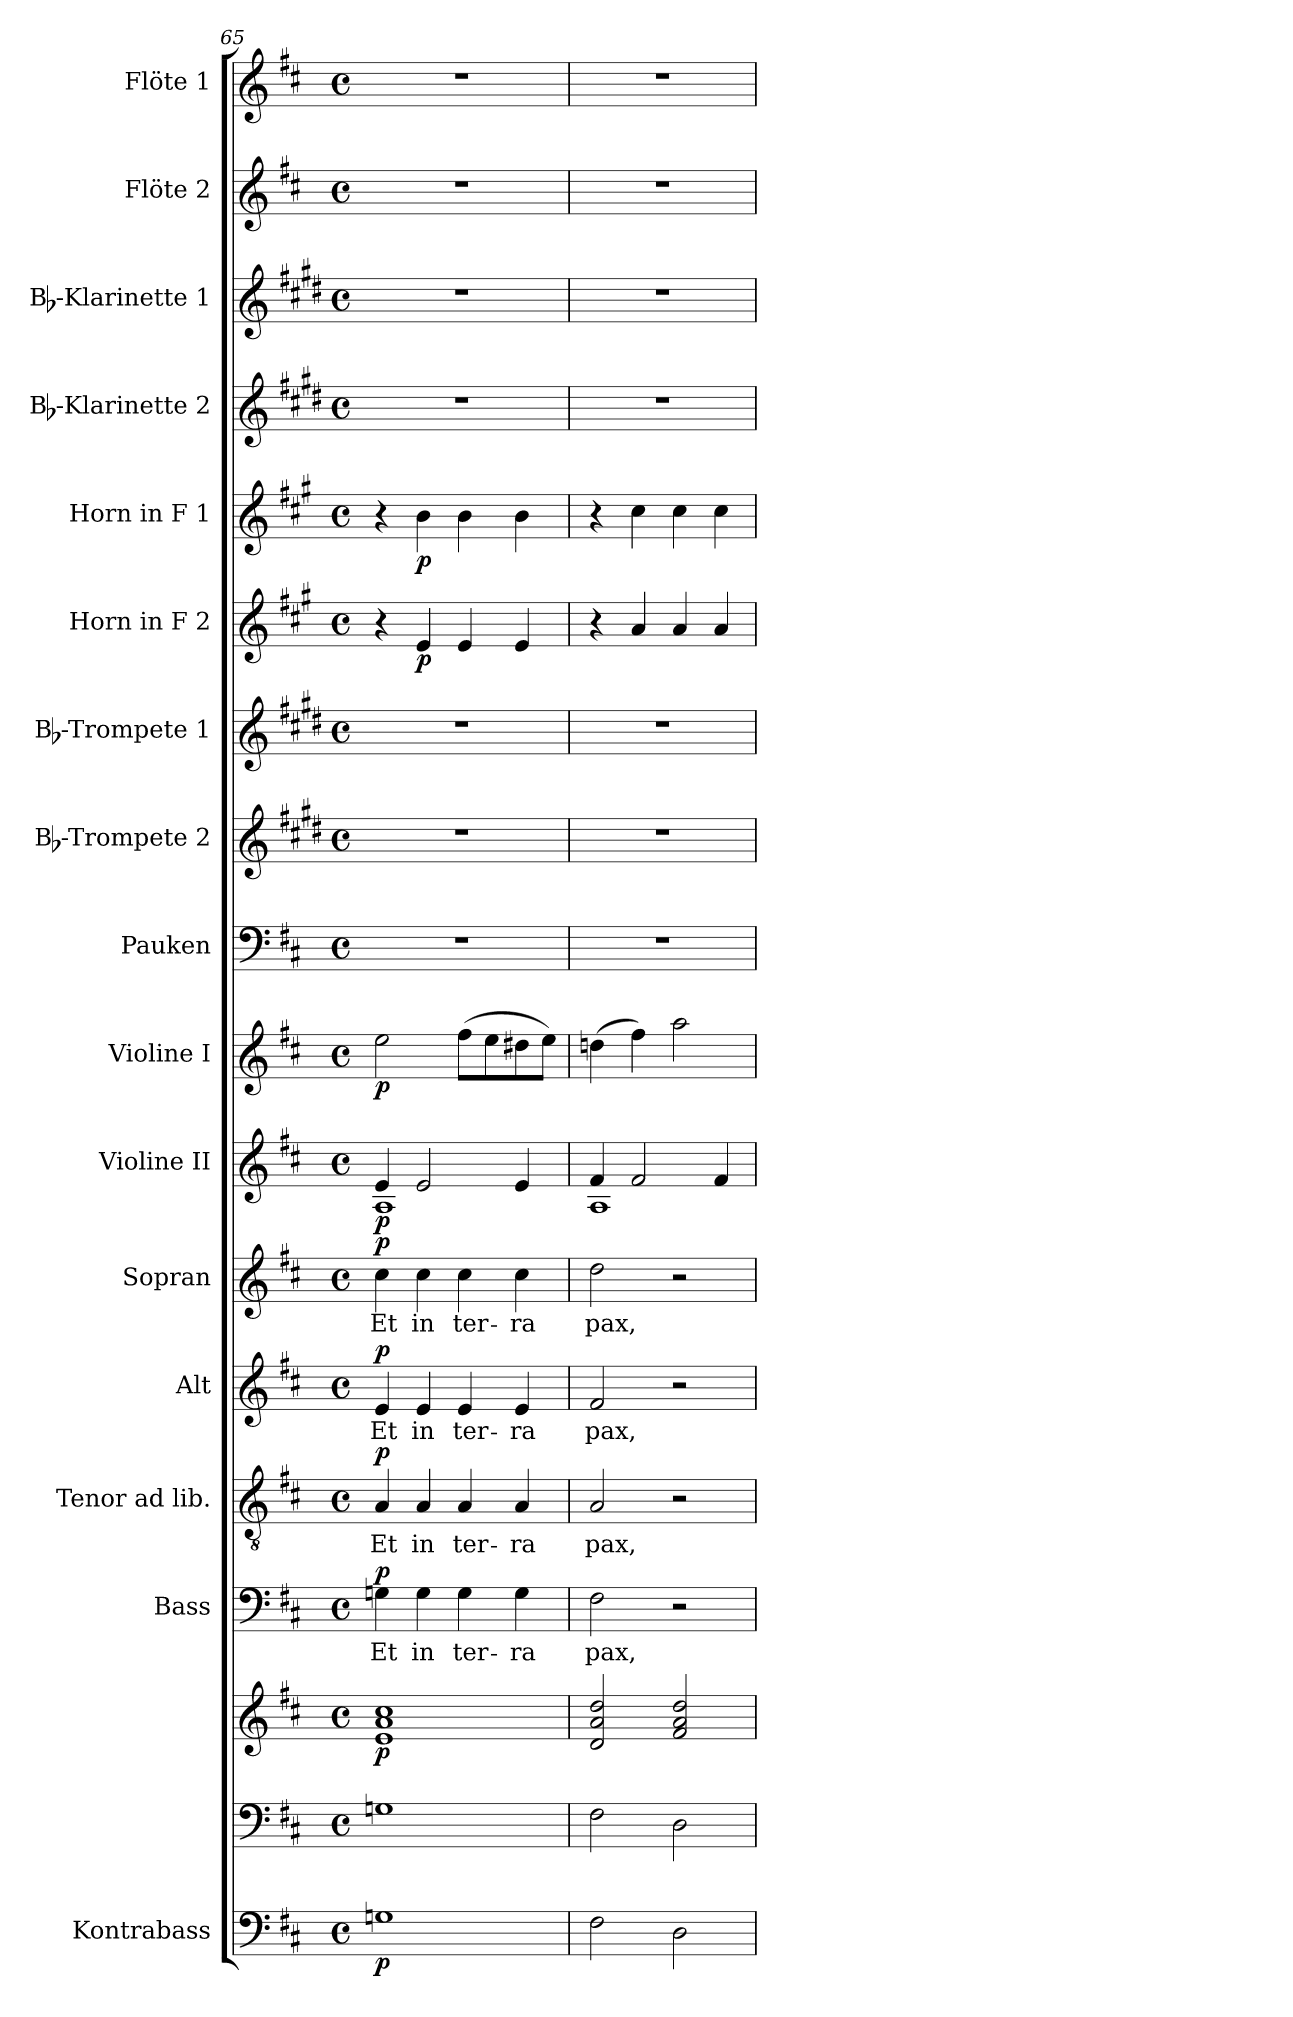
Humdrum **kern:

**kern	**dynam	**kern	**kern	**dynam	**kern	**text	**dynam	**kern	**text	**dynam	**kern	**text	**dynam	**kern	**text	**dynam	**kern	**dynam	**kern	**dynam	**kern	**kern	**kern	**kern	**dynam	**kern	**dynam	**kern	**kern	**kern	**kern
*part17	*part17	*part16	*part16	*part16	*part15	*part15	*part15	*part14	*part14	*part14	*part13	*part13	*part13	*part12	*part12	*part12	*part11	*part11	*part10	*part10	*part9	*part8	*part7	*part6	*part6	*part5	*part5	*part4	*part3	*part2	*part1
*staff18	*staff18	*staff17	*staff16	*staff16/17	*staff15	*staff15	*staff15	*staff14	*staff14	*staff14	*staff13	*staff13	*staff13	*staff12	*staff12	*staff12	*staff11	*staff11	*staff10	*staff10	*staff9	*staff8	*staff7	*staff6	*staff6	*staff5	*staff5	*staff4	*staff3	*staff2	*staff1
*I"Kontrabass	*	*	*	*	*I"Bass	*	*	*I"Tenor ad lib.	*	*	*I"Alt	*	*	*I"Sopran	*	*	*I"Violine II	*	*I"Violine I	*	*I"Pauken	*I"Bb-Trompete 2	*I"Bb-Trompete 1	*I"Horn in F 2	*	*I"Horn in F 1	*	*I"Bb-Klarinette 2	*I"Bb-Klarinette 1	*I"Flöte 2	*I"Flöte 1
*I'Kb.	*	*	*	*	*I'B.	*	*	*I'T.	*	*	*I'A.	*	*	*I'S.	*	*	*I'Vl. II	*	*I'Vl. I	*	*I'Pk.	*I'Bb Trp. 2	*I'Bb Trp. 1	*	*	*	*	*I'Bb Kl. 2	*I'Bb Kl. 1	*I'Fl. 2	*I'Fl. 1
*clefF4	*	*clefF4	*clefG2	*	*clefF4	*	*	*clefGv2	*	*	*clefG2	*	*	*clefG2	*	*	*clefG2	*	*clefG2	*	*clefF4	*clefG2	*clefG2	*clefG2	*	*clefG2	*	*clefG2	*clefG2	*clefG2	*clefG2
*ITrd7c12	*	*	*	*	*	*	*	*	*	*	*	*	*	*	*	*	*	*	*	*	*	*ITrd1c2	*ITrd1c2	*ITrd4c7	*	*ITrd4c7	*	*ITrd1c2	*ITrd1c2	*	*
*k[f#c#]	*	*k[f#c#]	*k[f#c#]	*	*k[f#c#]	*	*	*k[f#c#]	*	*	*k[f#c#]	*	*	*k[f#c#]	*	*	*k[f#c#]	*	*k[f#c#]	*	*k[f#c#]	*k[f#c#]	*k[f#c#]	*k[f#c#]	*	*k[f#c#]	*	*k[f#c#]	*k[f#c#]	*k[f#c#]	*k[f#c#]
*D:	*	*D:	*D:	*	*D:	*	*	*D:	*	*	*D:	*	*	*D:	*	*	*D:	*	*D:	*	*D:	*D:	*D:	*D:	*	*D:	*	*D:	*D:	*D:	*D:
*M4/4	*	*M4/4	*M4/4	*	*M4/4	*	*	*M4/4	*	*	*M4/4	*	*	*M4/4	*	*	*M4/4	*	*M4/4	*	*M4/4	*M4/4	*M4/4	*M4/4	*	*M4/4	*	*M4/4	*M4/4	*M4/4	*M4/4
*met(c)	*	*met(c)	*met(c)	*	*met(c)	*	*	*met(c)	*	*	*met(c)	*	*	*met(c)	*	*	*met(c)	*	*met(c)	*	*met(c)	*met(c)	*met(c)	*met(c)	*	*met(c)	*	*met(c)	*met(c)	*met(c)	*met(c)
=65	=65	=65	=65	=65	=65	=65	=65	=65	=65	=65	=65	=65	=65	=65	=65	=65	=65	=65	=65	=65	=65	=65	=65	=65	=65	=65	=65	=65	=65	=65	=65
!	!LO:DY:b	!	!	!LO:DY:b	!	!LO:LY:b	!LO:DY:a	!	!LO:LY:b	!LO:DY:a	!	!LO:LY:b	!LO:DY:a	!	!LO:LY:b	!LO:DY:a	!	!LO:DY:b	!	!LO:DY:b	!	!	!	!	!	!	!	!	!	!	!
*	*	*	*	*	*	*	*	*	*	*	*	*	*	*	*	*	*^	*	*	*	*	*	*	*	*	*	*	*	*	*	*
1GGn	p	1Gn	1e 1a 1cc#	p	4Gn\	Et	p	4A/	Et	p	4e/	Et	p	4cc#\	Et	p	4e/	1A	p	2ee\	p	1r	1r	1r	4r	.	4r	.	1r	1r	1r	1r
!	!	!	!	!	!	!LO:LY:b	!	!	!LO:LY:b	!	!	!LO:LY:b	!	!	!LO:LY:b	!	!	!	!	!	!	!	!	!	!	!LO:DY:b	!	!LO:DY:b	!	!	!	!
.	.	.	.	.	4G\	in	.	4A/	in	.	4e/	in	.	4cc#\	in	.	2e/	.	.	.	.	.	.	.	4A/	p	4e\	p	.	.	.	.
!	!	!	!	!	!	!LO:LY:b	!	!	!LO:LY:b	!	!	!LO:LY:b	!	!	!LO:LY:b	!	!	!	!	!	!	!	!	!	!	!	!	!	!	!	!	!
.	.	.	.	.	4G\	ter-	.	4A/	ter-	.	4e/	ter-	.	4cc#\	ter-	.	.	.	.	(>8ff#\L	.	.	.	.	4A/	.	4e\	.	.	.	.	.
.	.	.	.	.	.	.	.	.	.	.	.	.	.	.	.	.	.	.	.	8ee\	.	.	.	.	.	.	.	.	.	.	.	.
!	!	!	!	!	!	!LO:LY:b	!	!	!LO:LY:b	!	!	!LO:LY:b	!	!	!LO:LY:b	!	!	!	!	!	!	!	!	!	!	!	!	!	!	!	!	!
.	.	.	.	.	4G\	-ra	.	4A/	-ra	.	4e/	-ra	.	4cc#\	-ra	.	4e/	.	.	8dd#X\	.	.	.	.	4A/	.	4e\	.	.	.	.	.
.	.	.	.	.	.	.	.	.	.	.	.	.	.	.	.	.	.	.	.	8ee\J)	.	.	.	.	.	.	.	.	.	.	.	.
=66	=66	=66	=66	=66	=66	=66	=66	=66	=66	=66	=66	=66	=66	=66	=66	=66	=66	=66	=66	=66	=66	=66	=66	=66	=66	=66	=66	=66	=66	=66	=66	=66
!	!	!	!	!	!	!LO:LY:b	!	!	!LO:LY:b	!	!	!LO:LY:b	!	!	!LO:LY:b	!	!	!	!	!	!	!	!	!	!	!	!	!	!	!	!	!
2FF#\	.	2F#\	2d/ 2a/ 2dd/	.	2F#\	pax,	.	2A/	pax,	.	2f#/	pax,	.	2dd\	pax,	.	4f#/	1A	.	(>4ddn\	.	1r	1r	1r	4r	.	4r	.	1r	1r	1r	1r
.	.	.	.	.	.	.	.	.	.	.	.	.	.	.	.	.	2f#/	.	.	4ff#\)	.	.	.	.	4d/	.	4f#\	.	.	.	.	.
2DD\	.	2D\	2f#/ 2a/ 2dd/	.	2r	.	.	2r	.	.	2r	.	.	2r	.	.	.	.	.	2aa\	.	.	.	.	4d/	.	4f#\	.	.	.	.	.
.	.	.	.	.	.	.	.	.	.	.	.	.	.	.	.	.	4f#/	.	.	.	.	.	.	.	4d/	.	4f#\	.	.	.	.	.
*	*	*	*	*	*	*	*	*	*	*	*	*	*	*	*	*	*v	*v	*	*	*	*	*	*	*	*	*	*	*	*	*	*
=	=	=	=	=	=	=	=	=	=	=	=	=	=	=	=	=	=	=	=	=	=	=	=	=	=	=	=	=	=	=	=
*-	*-	*-	*-	*-	*-	*-	*-	*-	*-	*-	*-	*-	*-	*-	*-	*-	*-	*-	*-	*-	*-	*-	*-	*-	*-	*-	*-	*-	*-	*-	*-
